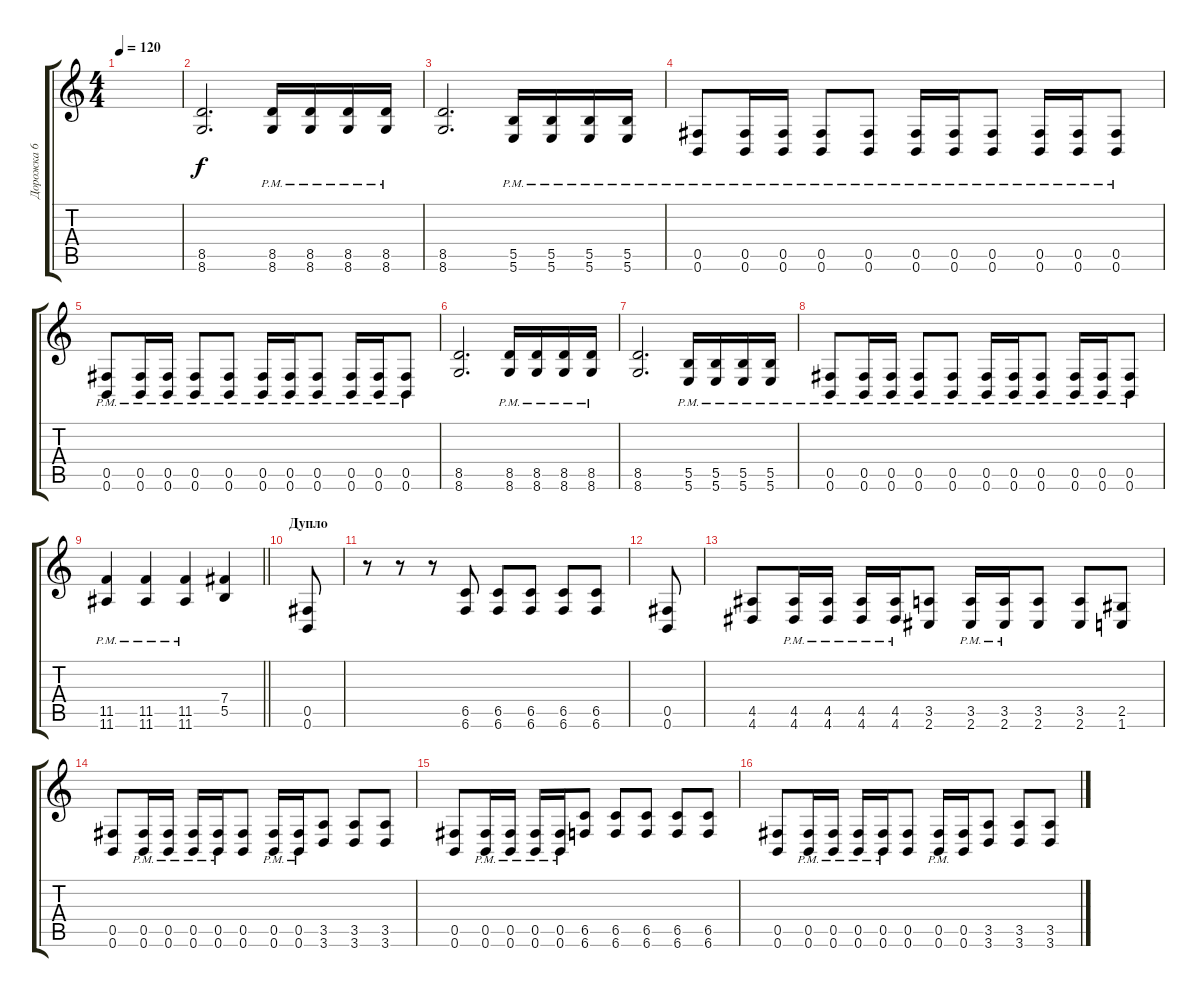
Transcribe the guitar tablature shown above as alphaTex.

\track ("Дорожка 6" "Дорожка 6") {instrument distortionguitar}
\staff {score tabs}
\tuning (Db4 Ab3 E3 B2 Gb2 B1) {hide}
\ts (4 4)
\tempo 120
\clef g2
\ks c
|
(8.5 8.6).2{d} (8.5{pm} 8.6{pm}).16 (8.5{pm} 8.6{pm}).16 (8.5{pm} 8.6{pm}).16 (8.5{pm} 8.6{pm}).16 |
(8.5 8.6).2{d} (5.5{pm} 5.6{pm}).16 (5.5{pm} 5.6{pm}).16 (5.5{pm} 5.6{pm}).16 (5.5{pm} 5.6{pm}).16 |
(0.5{pm} 0.6{pm}).8 (0.5{pm} 0.6{pm}).16 (0.5{pm} 0.6{pm}).16 (0.5{pm} 0.6{pm}).8 (0.5{pm} 0.6{pm}).8 (0.5{pm} 0.6{pm}).16 (0.5{pm} 0.6{pm}).16 (0.5{pm} 0.6{pm}).8 (0.5{pm} 0.6{pm}).16 (0.5{pm} 0.6{pm}).16 (0.5{pm} 0.6{pm}).8 |
(0.5{pm} 0.6{pm}).8 (0.5{pm} 0.6{pm}).16 (0.5{pm} 0.6{pm}).16 (0.5{pm} 0.6{pm}).8 (0.5{pm} 0.6{pm}).8 (0.5{pm} 0.6{pm}).16 (0.5{pm} 0.6{pm}).16 (0.5{pm} 0.6{pm}).8 (0.5{pm} 0.6{pm}).16 (0.5{pm} 0.6{pm}).16 (0.5{pm} 0.6{pm}).8 |
(8.5 8.6).2{d} (8.5{pm} 8.6{pm}).16 (8.5{pm} 8.6{pm}).16 (8.5{pm} 8.6{pm}).16 (8.5{pm} 8.6{pm}).16 |
(8.5 8.6).2{d} (5.5{pm} 5.6{pm}).16 (5.5{pm} 5.6{pm}).16 (5.5{pm} 5.6{pm}).16 (5.5{pm} 5.6{pm}).16 |
(0.5{pm} 0.6{pm}).8 (0.5{pm} 0.6{pm}).16 (0.5{pm} 0.6{pm}).16 (0.5{pm} 0.6{pm}).8 (0.5{pm} 0.6{pm}).8 (0.5{pm} 0.6{pm}).16 (0.5{pm} 0.6{pm}).16 (0.5{pm} 0.6{pm}).8 (0.5{pm} 0.6{pm}).16 (0.5{pm} 0.6{pm}).16 (0.5{pm} 0.6{pm}).8 |
\barLineRight lightlight
(11.5{pm} 11.6{pm}).4 (11.5{pm} 11.6{pm}).4 (11.5{pm} 11.6{pm}).4 (7.4 5.5).4 |
\section ("" "Дупло")
(0.5 0.6).8 |
r.8 r.8 r.8 (6.5 6.6).8 (6.5 6.6).8 (6.5 6.6).8 (6.5 6.6).8 (6.5 6.6).8 |
(0.5 0.6).8 |
(4.5 4.6).8 (4.5 4.6{pm}).16 (4.5 4.6{pm}).16 (4.5 4.6{pm}).16 (4.5 4.6{pm}).16 (3.5 2.6).8 (3.5{pm} 2.6{pm}).16 (3.5{pm} 2.6{pm}).16 (3.5 2.6).8 (3.5 2.6).8 (2.5 1.6).8 |
(0.5 0.6).8 (0.5 0.6{pm}).16 (0.5 0.6{pm}).16 (0.5 0.6{pm}).16 (0.5 0.6{pm}).16 (0.5 0.6).8 (0.5 0.6{pm}).16 (0.5 0.6{pm}).16 (3.5 3.6).8 (3.5 3.6).8 (3.5 3.6).8 |
(0.5 0.6).8 (0.5 0.6{pm}).16 (0.5 0.6{pm}).16 (0.5 0.6{pm}).16 (0.5 0.6{pm}).16 (6.5 6.6).8 (6.5 6.6).8 (6.5 6.6).8 (6.5 6.6).8 (6.5 6.6).8 |
(0.5 0.6).8 (0.5 0.6{pm}).16 (0.5 0.6{pm}).16 (0.5 0.6{pm}).16 (0.5 0.6{pm}).16 (0.5 0.6).8 (0.5 0.6{pm}).16 (0.5 0.6).16 (3.5 3.6).8 (3.5 3.6).8 (3.5 3.6).8
